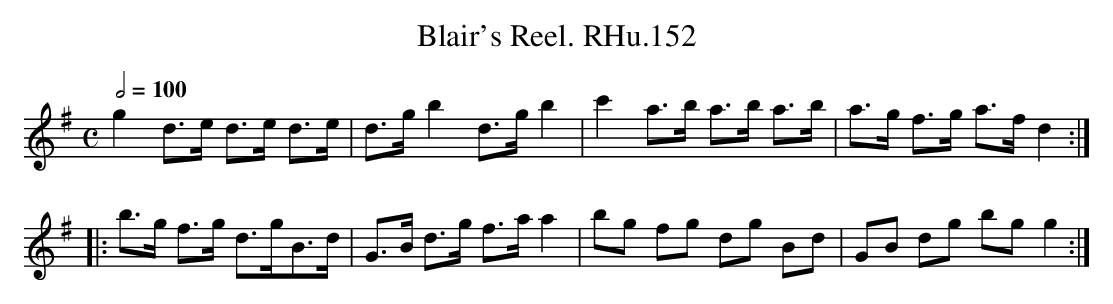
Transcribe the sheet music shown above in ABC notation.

X:1
T:Blair's Reel. RHu.152
L:1/8
M:C
Q:1/2=100
K:G
g2 d>e d>e d>e|d>g b2d>g b2|c'2 a>b a>b a>b|a>g f>g a>f d2:|!
|:b>g f>g d>gB>d|G>B d>g f>a a2|bg fg dg Bd|GB dg bg g2:|
